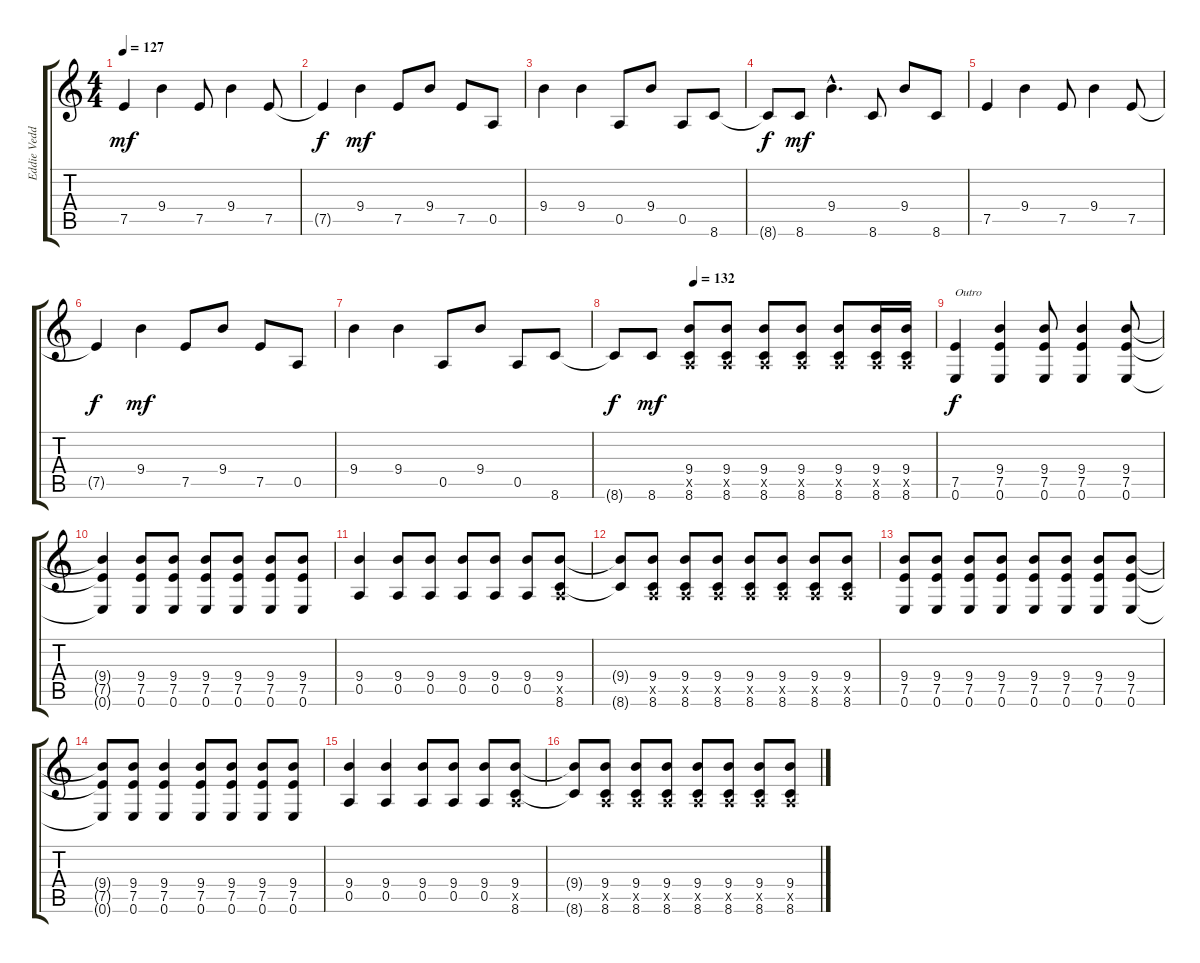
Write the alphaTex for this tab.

\track ("Eddie Vedder" "Eddie Vedd") {instrument distortionguitar}
\staff {score tabs}
\tuning (E4 B3 G3 D3 A2 E2) {hide}
\ts (4 4)
\tempo 127
\clef g2
\ks c
7.5.4{dy mf instrument electricguitarclean} 9.4.4{instrument electricguitarclean} 7.5.8{instrument electricguitarclean} 9.4.4{instrument electricguitarclean} 7.5.8{instrument electricguitarclean} |
7.5{t}.4{dy f instrument electricguitarclean} 9.4.4{dy mf instrument electricguitarclean} 7.5.8{instrument electricguitarclean} 9.4.8{instrument electricguitarclean} 7.5.8{instrument electricguitarclean} 0.5.8{instrument electricguitarclean} |
9.4.4{instrument electricguitarclean} 9.4.4{instrument electricguitarclean} 0.5.8{instrument electricguitarclean} 9.4.8{instrument electricguitarclean} 0.5.8{instrument electricguitarclean} 8.6.8{instrument electricguitarclean} |
8.6{t}.8{dy f instrument electricguitarclean} 8.6.8{dy mf instrument electricguitarclean} 9.4{hac}.4{d instrument electricguitarclean} 8.6.8{instrument electricguitarclean} 9.4.8{instrument electricguitarclean} 8.6.8{instrument electricguitarclean} |
7.5.4{instrument electricguitarclean} 9.4.4{instrument electricguitarclean} 7.5.8{instrument electricguitarclean} 9.4.4{instrument electricguitarclean} 7.5.8{instrument electricguitarclean} |
7.5{t}.4{dy f instrument electricguitarclean} 9.4.4{dy mf instrument electricguitarclean} 7.5.8{instrument electricguitarclean} 9.4.8{instrument electricguitarclean} 7.5.8{instrument electricguitarclean} 0.5.8{instrument electricguitarclean} |
9.4.4{instrument electricguitarclean} 9.4.4{instrument electricguitarclean} 0.5.8{instrument electricguitarclean} 9.4.8{instrument electricguitarclean} 0.5.8{instrument electricguitarclean} 8.6.8{instrument electricguitarclean} |
\tempo (132 0.25)
8.6{t}.8{dy f instrument electricguitarclean} 8.6.8{dy mf instrument electricguitarclean} (9.4 0.5{x} 8.6).8{instrument distortionguitar} (9.4 0.5{x} 8.6).8 (9.4 0.5{x} 8.6).8 (9.4 0.5{x} 8.6).8 (9.4 0.5{x} 8.6).8 (9.4 0.5{x} 8.6).16 (9.4 0.5{x} 8.6).16 |
(7.5 0.6).4{txt "Outro" dy f} (9.4 7.5 0.6).4 (9.4 7.5 0.6).8 (9.4 7.5 0.6).4 (9.4 7.5 0.6).8 |
(9.4{t} 7.5{t} 0.6{t}).4 (9.4 7.5 0.6).8 (9.4 7.5 0.6).8 (9.4 7.5 0.6).8 (9.4 7.5 0.6).8 (9.4 7.5 0.6).8 (9.4 7.5 0.6).8 |
(9.4 0.5).4 (9.4 0.5).8 (9.4 0.5).8 (9.4 0.5).8 (9.4 0.5).8 (9.4 0.5).8 (9.4 0.5{x} 8.6).8 |
(9.4{t} 8.6{t}).8 (9.4 0.5{x} 8.6).8 (9.4 0.5{x} 8.6).8 (9.4 0.5{x} 8.6).8 (9.4 0.5{x} 8.6).8 (9.4 0.5{x} 8.6).8 (9.4 0.5{x} 8.6).8 (9.4 0.5{x} 8.6).8 |
(9.4 7.5 0.6).8 (9.4 7.5 0.6).8 (9.4 7.5 0.6).8 (9.4 7.5 0.6).8 (9.4 7.5 0.6).8 (9.4 7.5 0.6).8 (9.4 7.5 0.6).8 (9.4 7.5 0.6).8 |
(9.4{t} 7.5{t} 0.6{t}).8 (9.4 7.5 0.6).8 (9.4 7.5 0.6).4 (9.4 7.5 0.6).8 (9.4 7.5 0.6).8 (9.4 7.5 0.6).8 (9.4 7.5 0.6).8 |
(9.4 0.5).4 (9.4 0.5).4 (9.4 0.5).8 (9.4 0.5).8 (9.4 0.5).8 (9.4 0.5{x} 8.6).8 |
(9.4{t} 8.6{t}).8 (9.4 0.5{x} 8.6).8 (9.4 0.5{x} 8.6).8 (9.4 0.5{x} 8.6).8 (9.4 0.5{x} 8.6).8 (9.4 0.5{x} 8.6).8 (9.4 0.5{x} 8.6).8 (9.4 0.5{x} 8.6).8
